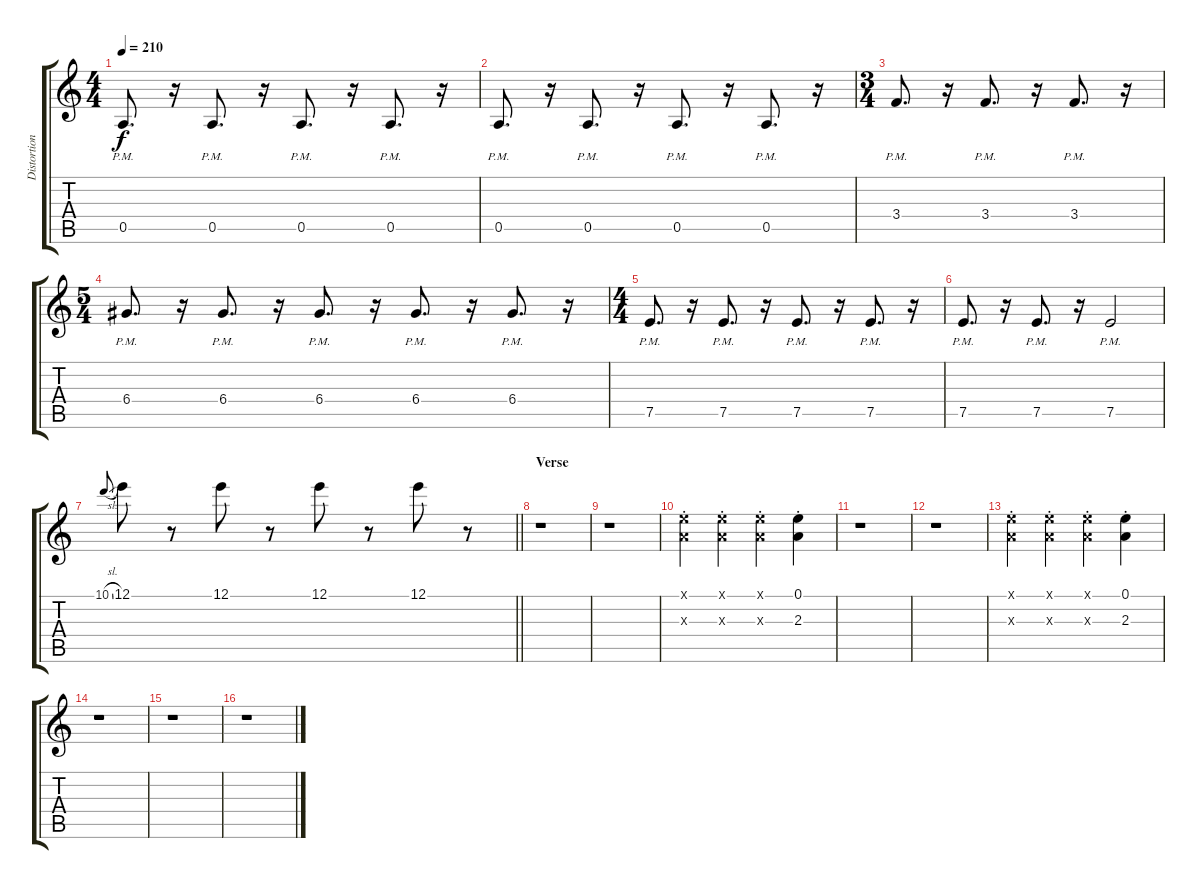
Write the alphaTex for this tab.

\track ("Distortion Guitar" "Distortion") {instrument overdrivenguitar}
\staff {score tabs}
\tuning (E4 B3 G3 D3 A2 E2) {hide}
\ts (4 4)
\tempo 210
\clef g2
\ks c
0.5{pm}.8{d dy f} r.16 0.5{pm}.8{d} r.16 0.5{pm}.8{d} r.16 0.5{pm}.8{d} r.16 |
0.5{pm}.8{d} r.16 0.5{pm}.8{d} r.16 0.5{pm}.8{d} r.16 0.5{pm}.8{d} r.16 |
\ts (3 4)
3.4{pm}.8{d} r.16 3.4{pm}.8{d} r.16 3.4{pm}.8{d} r.16 |
\ts (5 4)
6.4{pm}.8{d} r.16 6.4{pm}.8{d} r.16 6.4{pm}.8{d} r.16 6.4{pm}.8{d} r.16 6.4{pm}.8{d} r.16 |
\ts (4 4)
7.5{pm}.8{d} r.16 7.5{pm}.8{d} r.16 7.5{pm}.8{d} r.16 7.5{pm}.8{d} r.16 |
7.5{pm}.8{d} r.16 7.5{pm}.8{d} r.16 7.5{pm}.2 |
\barLineRight lightlight
10.1{sl}.8{gr onbeat} 12.1.8 r.8 12.1.8 r.8 12.1.8 r.8 12.1.8 r.8 |
\section ("" "Verse")
r.1 |
r.1 |
(0.1{st x} 2.3{st x}).4 (0.1{st x} 2.3{st x}).4 (0.1{st x} 2.3{st x}).4 (0.1{st} 2.3{st}).4 |
r.1 |
r.1 |
(0.1{st x} 2.3{st x}).4 (0.1{st x} 2.3{st x}).4 (0.1{st x} 2.3{st x}).4 (0.1{st} 2.3{st}).4 |
r.1 |
r.1 |
r.1
